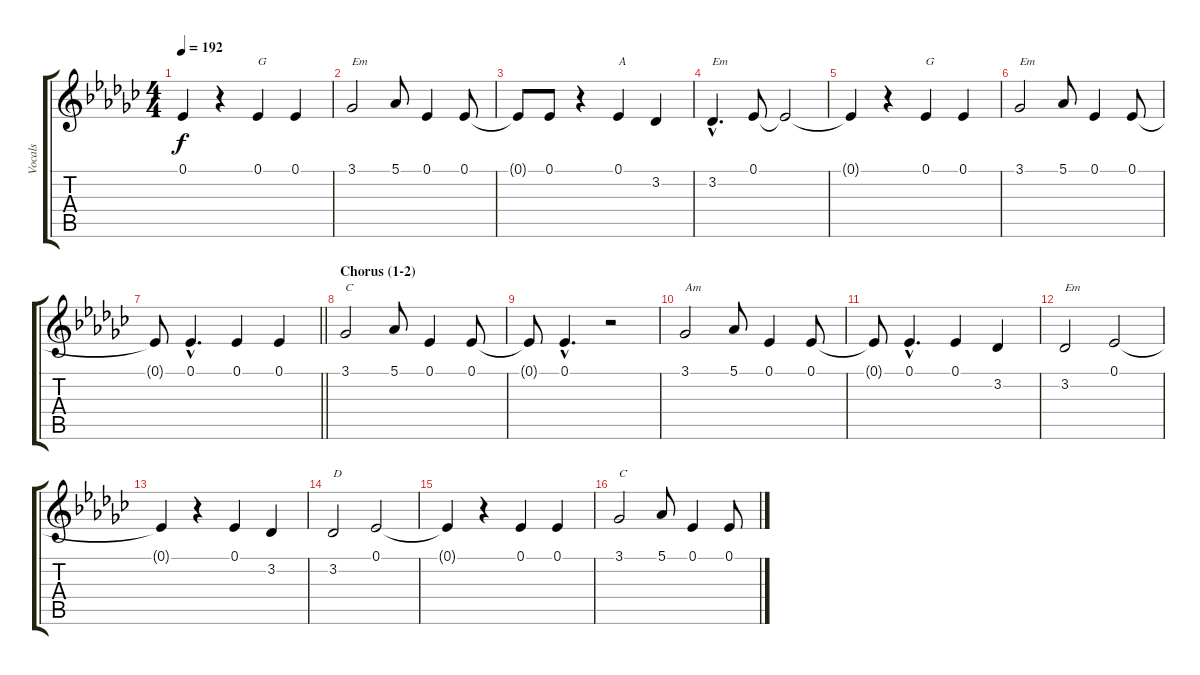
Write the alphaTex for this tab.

\track ("Vocals" "Vocals") {instrument sopranosax}
\staff {score tabs}
\tuning (Eb4 Bb3 Gb3 Db3 Ab2 Eb2) {hide}
\ts (4 4)
\tempo 192
\clef g2
\ks ebminor
0.1{t}.4{dy f} r.4 0.1.4{txt "G"} 0.1.4 |
3.1.2{txt "Em"} 5.1.8 0.1.4 0.1.8 |
0.1{t}.8 0.1.8 r.4 0.1.4{txt "A"} 3.2.4 |
3.2{hac}.4{d txt "Em"} 0.1.8 0.1{t}.2 |
0.1{t}.4 r.4 0.1.4{txt "G"} 0.1.4 |
3.1.2{txt "Em"} 5.1.8 0.1.4 0.1.8 |
\barLineRight lightlight
0.1{t}.8 0.1{hac}.4{d} 0.1.4 0.1.4 |
\section ("" "Chorus (1-2)")
3.1.2{txt "C"} 5.1.8 0.1.4 0.1.8 |
0.1{t}.8 0.1{hac}.4{d} r.2 |
3.1.2{txt "Am"} 5.1.8 0.1.4 0.1.8 |
0.1{t}.8 0.1{hac}.4{d} 0.1.4 3.2.4 |
3.2.2{txt "Em"} 0.1.2 |
0.1{t}.4 r.4 0.1.4 3.2.4 |
3.2.2{txt "D"} 0.1.2 |
0.1{t}.4 r.4 0.1.4 0.1.4 |
3.1.2{txt "C"} 5.1.8 0.1.4 0.1.8
